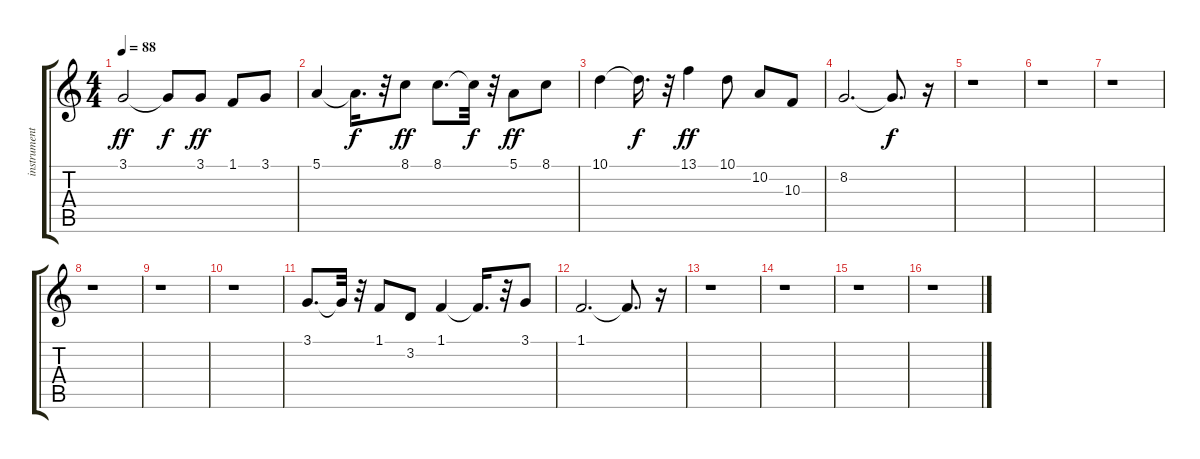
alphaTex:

\track ("instrument trad." "instrument") {instrument koto}
\staff {score tabs}
\tuning (E4 B3 G3 D3 A2 E2) {hide}
\ts (4 4)
\tempo 88
\clef g2
\ks c
3.1.2{dy ff} 3.1{t}.8{dy f} 3.1.8{dy ff} 1.1.8 3.1.8 |
5.1.4 5.1{t}.16{d dy f} r.32 8.1.8{dy ff} 8.1.8{d} 8.1{t}.32{dy f} r.32 5.1.8{dy ff} 8.1.8 |
10.1.4 10.1{t}.16{d dy f} r.32 13.1.4{dy ff} 10.1.8 10.2.8 10.3.8 |
8.2.2{d} 8.2{t}.8{d dy f} r.16 |
r.1 |
r.1 |
r.1 |
r.1 |
r.1 |
r.1 |
3.1.8{d} 3.1{t}.32 r.32 1.1.8 3.2.8 1.1.4 1.1{t}.16{d} r.32 3.1.8 |
1.1.2{d} 1.1{t}.8{d} r.16 |
r.1 |
r.1 |
r.1 |
r.1
